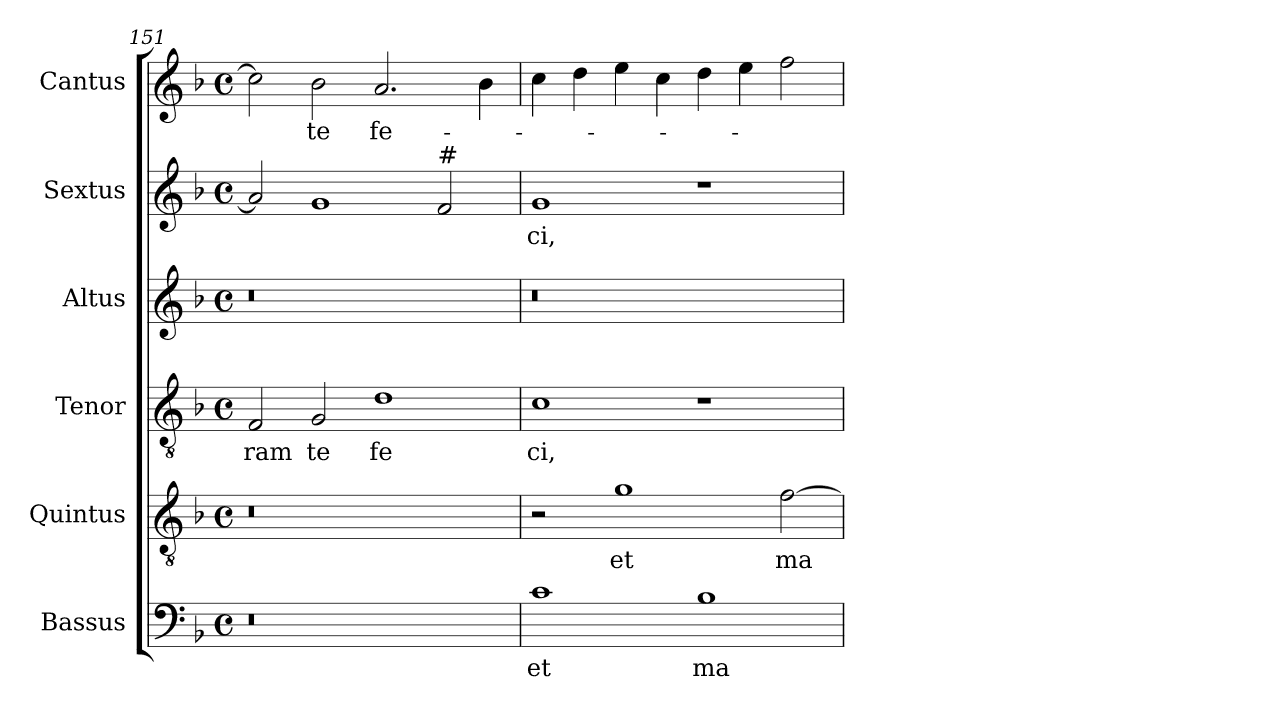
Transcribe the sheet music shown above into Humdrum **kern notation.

**kern	**text	**kern	**text	**kern	**text	**kern	**kern	**text	**kern	**text
*part6	*part6	*part5	*part5	*part4	*part4	*part3	*part2	*part2	*part1	*part1
*staff6	*staff6	*staff5	*staff5	*staff4	*staff4	*staff3	*staff2	*staff2	*staff1	*staff1
*I"Bassus	*	*I"Quintus	*	*I"Tenor	*	*I"Altus	*I"Sextus	*	*I"Cantus	*
*clefF4	*	*clefGv2	*	*clefGv2	*	*clefG2	*clefG2	*	*clefG2	*
*k[b-]	*	*k[b-]	*	*k[b-]	*	*k[b-]	*k[b-]	*	*k[b-]	*
*F:	*	*F:	*	*F:	*	*F:	*F:	*	*F:	*
*M4/4	*	*M4/4	*	*M4/4	*	*M4/4	*M4/4	*	*M4/4	*
*met(c)	*	*met(c)	*	*met(c)	*	*met(c)	*met(c)	*	*met(c)	*
=151	=151	=151	=151	=151	=151	=151	=151	=151	=151	=151
!	!	!	!	!	!LO:LY:b:cj	!	!	!	!	!
0r	.	0r	.	2F/	ram	0r	2a/]	.	2cc\]	.
!	!	!	!	!	!LO:LY:b:cj	!	!	!	!	!LO:LY:b:cj
.	.	.	.	2G/	te	.	1g	.	2b-\	te
!	!	!	!	!	!LO:LY:b:cj	!	!	!	!	!LO:LY:b:cj
.	.	.	.	1d	fe	.	.	.	2.a/	fe-
!	!	!	!	!	!	!	!LO:TX:a:t=#	!	!	!
.	.	.	.	.	.	.	2f/	.	.	.
.	.	.	.	.	.	.	.	.	4b-\	.
=152	=152	=152	=152	=152	=152	=152	=152	=152	=152	=152
!	!LO:LY:b:cj	!	!	!	!LO:LY:b:cj	!	!	!LO:LY:b:cj	!	!
1c	et	2r	.	1c	ci,	0r	1g	ci,	4cc\	.
.	.	.	.	.	.	.	.	.	4dd\	.
!	!	!	!LO:LY:b:cj	!	!	!	!	!	!	!
.	.	1g	et	.	.	.	.	.	4ee\	.
.	.	.	.	.	.	.	.	.	4cc\	.
!	!LO:LY:b:cj	!	!	!	!	!	!	!	!	!
1B-	ma	.	.	1r	.	.	1r	.	4dd\	.
.	.	.	.	.	.	.	.	.	4ee\	.
!	!	!	!LO:LY:b	!	!	!	!	!	!	!
.	.	[>2f\	ma	.	.	.	.	.	2ff\	.
=	=	=	=	=	=	=	=	=	=	=
*-	*-	*-	*-	*-	*-	*-	*-	*-	*-	*-
